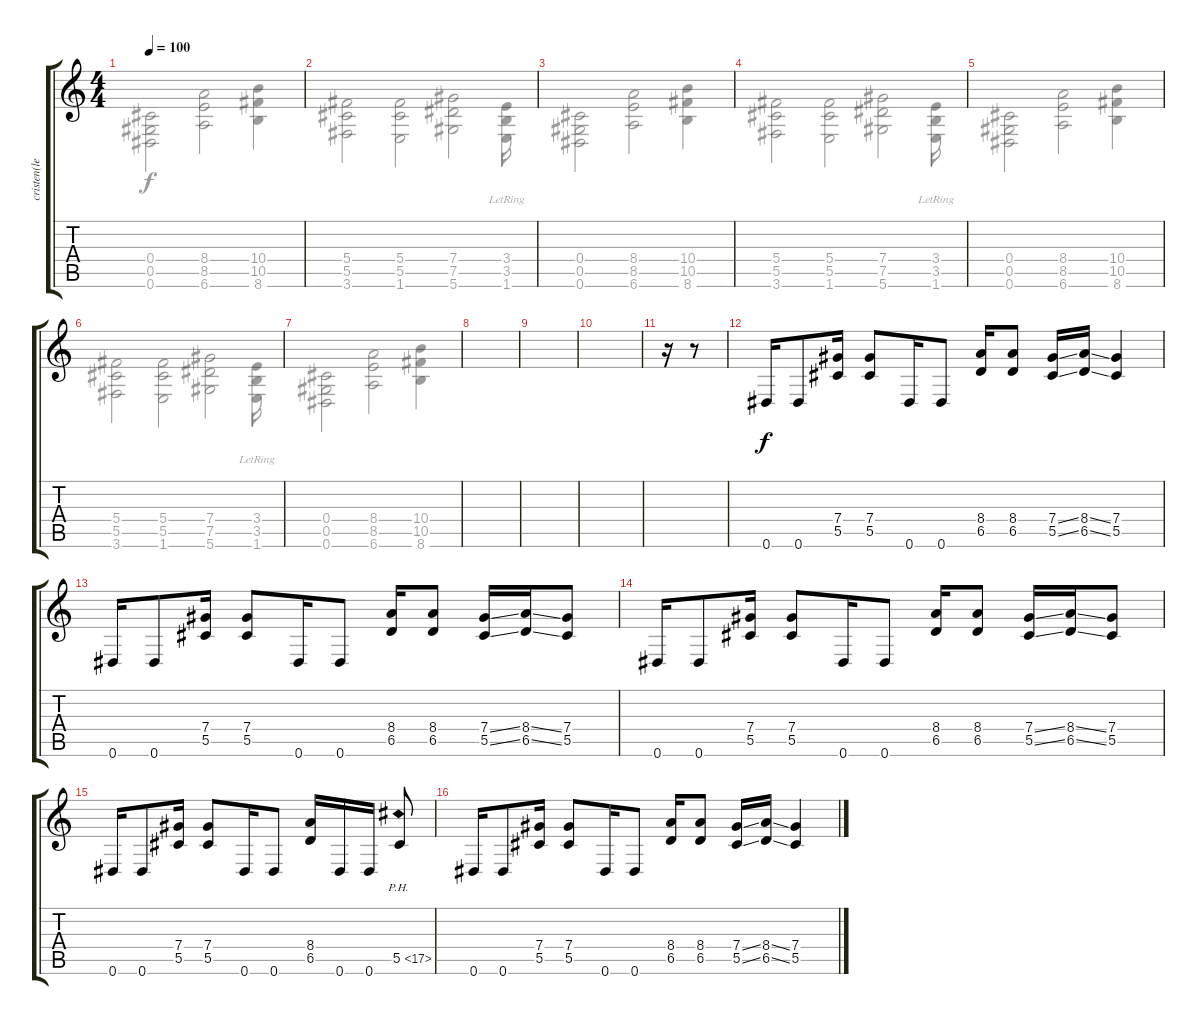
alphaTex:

\track ("cristen(lead guitar)" "cristen(le") {instrument overdrivenguitar}
\staff {score tabs}
\tuning (Eb4 Bb3 Gb3 Db3 Ab2 Eb2) {hide}
\voice
\ts (4 4)
\tempo 100
\clef g2
\ks c
|
|
|
|
|
|
|
|
|
|
r.16 r.8 |
0.6.16 0.6.8 (7.4 5.5).16 (7.4 5.5).8 0.6.16 0.6.8 (8.4 6.5).16 (8.4 6.5).8 (7.4{ss} 5.5{ss}).16 (8.4{ss} 6.5{ss}).16 (7.4 5.5).4 |
0.6.16 0.6.8 (7.4 5.5).16 (7.4 5.5).8 0.6.16 0.6.8 (8.4 6.5).16 (8.4 6.5).8 (7.4{ss} 5.5{ss}).16 (8.4{ss} 6.5{ss}).16 (7.4 5.5).8 |
0.6.16 0.6.8 (7.4 5.5).16 (7.4 5.5).8 0.6.16 0.6.8 (8.4 6.5).16 (8.4 6.5).8 (7.4{ss} 5.5{ss}).16 (8.4{ss} 6.5{ss}).16 (7.4 5.5).8 |
0.6.16 0.6.8 (7.4 5.5).16 (7.4 5.5).8 0.6.16 0.6.8 (8.4 6.5).16 0.6.16 0.6.16 5.5{ph 12}.8 |
0.6.16 0.6.8 (7.4 5.5).16 (7.4 5.5).8 0.6.16 0.6.8 (8.4 6.5).16 (8.4 6.5).8 (7.4{ss} 5.5{ss}).16 (8.4{ss} 6.5{ss}).16 (7.4 5.5).4
\voice
\clef g2
\ottava regular
\simile none
\ks c
(0.4 0.5 0.6).2{dy f} (8.4 8.5 6.6).2 (10.4 10.5 8.6).4 |
(5.4 5.5 3.6).2 (5.4 5.5 1.6).2 (7.4 7.5 5.6).2 (3.4 3.5 1.6{lr}).16 |
(0.4 0.5 0.6).2 (8.4 8.5 6.6).2 (10.4 10.5 8.6).4 |
(5.4 5.5 3.6).2 (5.4 5.5 1.6).2 (7.4 7.5 5.6).2 (3.4 3.5 1.6{lr}).16 |
(0.4 0.5 0.6).2 (8.4 8.5 6.6).2 (10.4 10.5 8.6).4 |
(5.4 5.5 3.6).2 (5.4 5.5 1.6).2 (7.4 7.5 5.6).2 (3.4 3.5 1.6{lr}).16 |
(0.4 0.5 0.6).2 (8.4 8.5 6.6).2 (10.4 10.5 8.6).4 |
|
|
|
|
|
|
|
|
